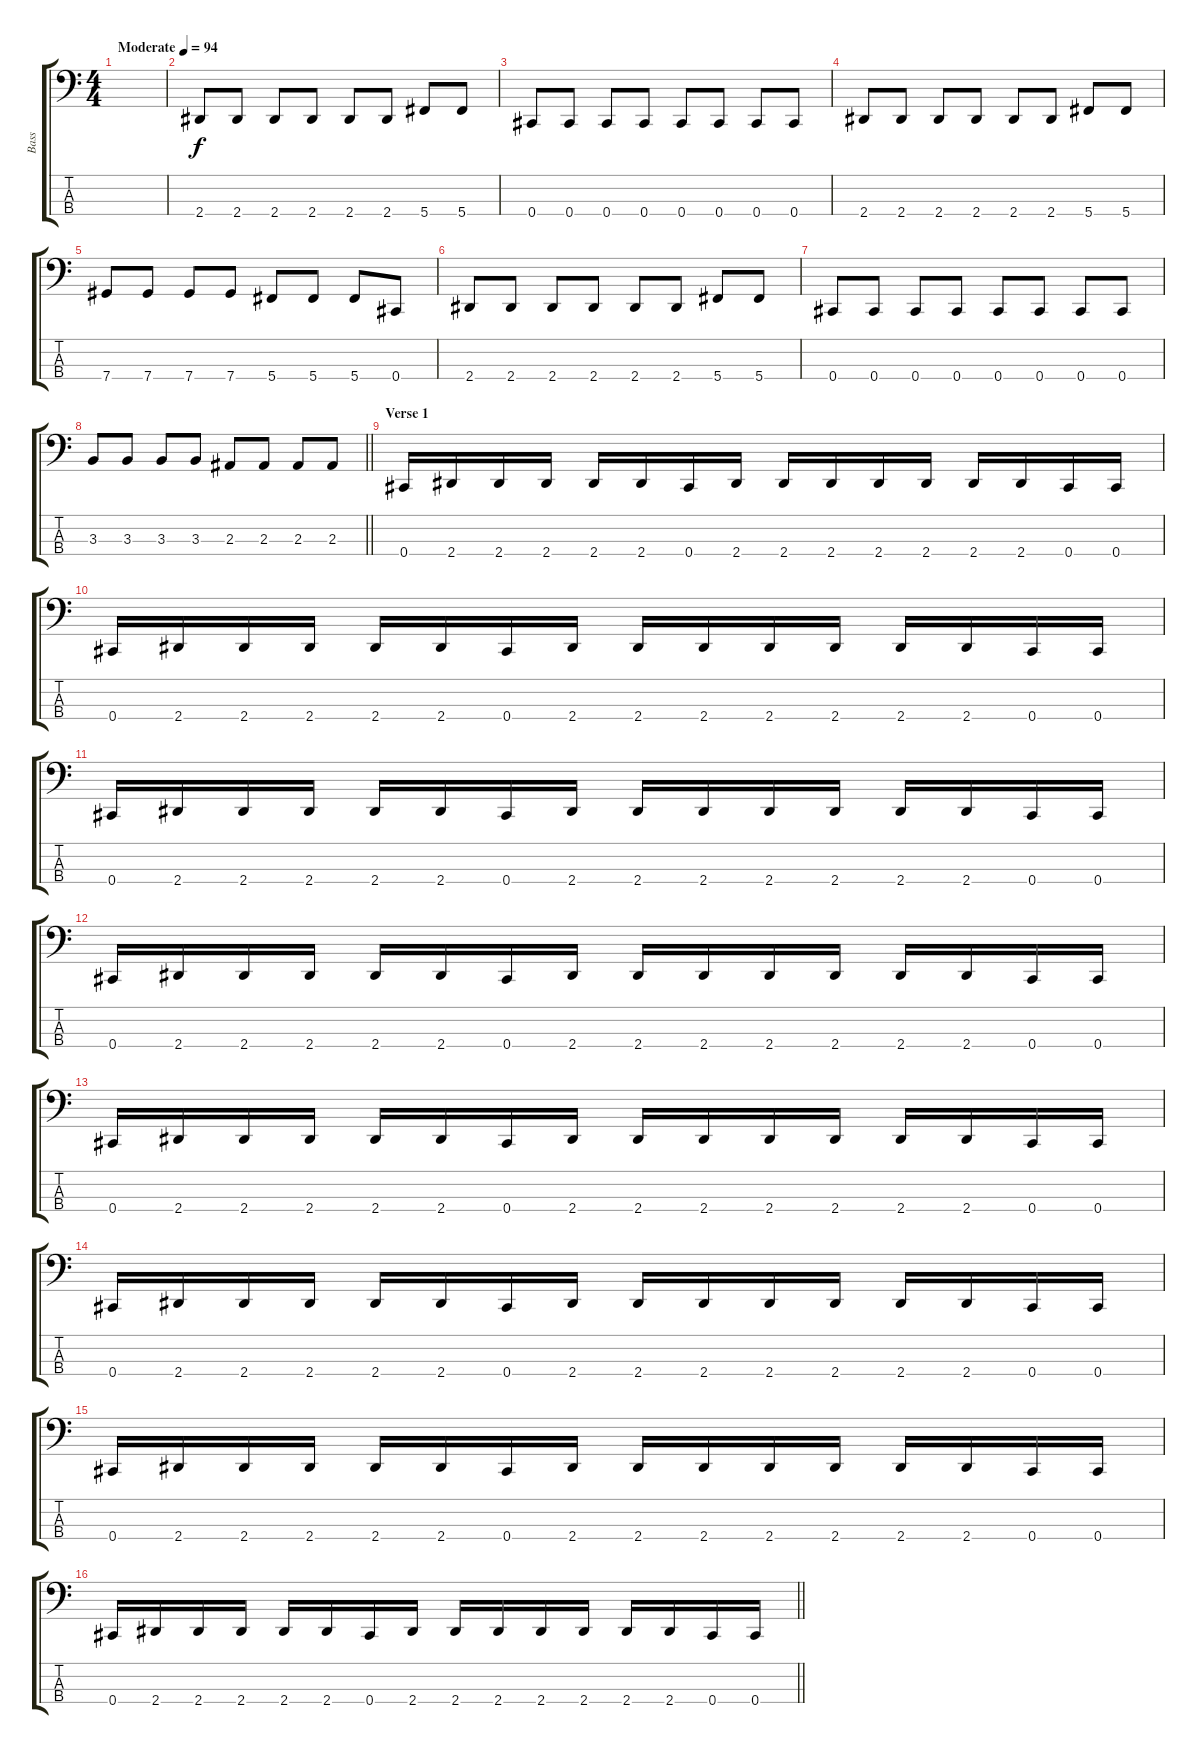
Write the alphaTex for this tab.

\track ("Bass" "Bass") {instrument electricbasspick}
\staff {score tabs}
\tuning (Gb2 Db2 Ab1 Db1) {hide}
\ts (4 4)
\tempo (94 "Moderate")
\clef f4
\ks c
|
2.4.8 2.4.8 2.4.8 2.4.8 2.4.8 2.4.8 5.4.8 5.4.8 |
0.4.8 0.4.8 0.4.8 0.4.8 0.4.8 0.4.8 0.4.8 0.4.8 |
2.4.8 2.4.8 2.4.8 2.4.8 2.4.8 2.4.8 5.4.8 5.4.8 |
7.4.8 7.4.8 7.4.8 7.4.8 5.4.8 5.4.8 5.4.8 0.4.8 |
2.4.8 2.4.8 2.4.8 2.4.8 2.4.8 2.4.8 5.4.8 5.4.8 |
0.4.8 0.4.8 0.4.8 0.4.8 0.4.8 0.4.8 0.4.8 0.4.8 |
\barLineRight lightlight
3.3.8 3.3.8 3.3.8 3.3.8 2.3.8 2.3.8 2.3.8 2.3.8 |
\section ("" "Verse 1")
0.4.16 2.4.16 2.4.16 2.4.16 2.4.16 2.4.16 0.4.16 2.4.16 2.4.16 2.4.16 2.4.16 2.4.16 2.4.16 2.4.16 0.4.16 0.4.16 |
0.4.16 2.4.16 2.4.16 2.4.16 2.4.16 2.4.16 0.4.16 2.4.16 2.4.16 2.4.16 2.4.16 2.4.16 2.4.16 2.4.16 0.4.16 0.4.16 |
0.4.16 2.4.16 2.4.16 2.4.16 2.4.16 2.4.16 0.4.16 2.4.16 2.4.16 2.4.16 2.4.16 2.4.16 2.4.16 2.4.16 0.4.16 0.4.16 |
0.4.16 2.4.16 2.4.16 2.4.16 2.4.16 2.4.16 0.4.16 2.4.16 2.4.16 2.4.16 2.4.16 2.4.16 2.4.16 2.4.16 0.4.16 0.4.16 |
0.4.16 2.4.16 2.4.16 2.4.16 2.4.16 2.4.16 0.4.16 2.4.16 2.4.16 2.4.16 2.4.16 2.4.16 2.4.16 2.4.16 0.4.16 0.4.16 |
0.4.16 2.4.16 2.4.16 2.4.16 2.4.16 2.4.16 0.4.16 2.4.16 2.4.16 2.4.16 2.4.16 2.4.16 2.4.16 2.4.16 0.4.16 0.4.16 |
0.4.16 2.4.16 2.4.16 2.4.16 2.4.16 2.4.16 0.4.16 2.4.16 2.4.16 2.4.16 2.4.16 2.4.16 2.4.16 2.4.16 0.4.16 0.4.16 |
\barLineRight lightlight
0.4.16 2.4.16 2.4.16 2.4.16 2.4.16 2.4.16 0.4.16 2.4.16 2.4.16 2.4.16 2.4.16 2.4.16 2.4.16 2.4.16 0.4.16 0.4.16
